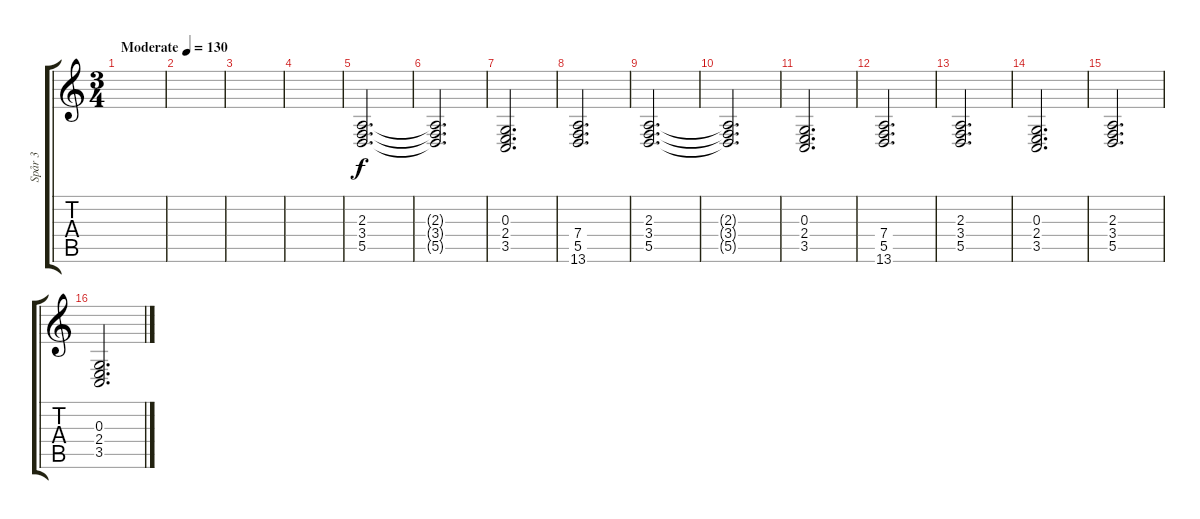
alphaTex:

\track ("Spår 3" "Spår 3") {instrument pad2warm}
\staff {score tabs}
\tuning (E4 B3 G3 D3 A2 E2) {hide}
\ts (3 4)
\tempo (130 "Moderate")
\clef g2
\ks c
|
|
|
|
(2.3 3.4 5.5).2{d} |
(2.3{t} 3.4{t} 5.5{t}).2{d} |
(0.3 2.4 3.5).2{d} |
(7.4 5.5 13.6).2{d} |
(2.3 3.4 5.5).2{d} |
(2.3{t} 3.4{t} 5.5{t}).2{d} |
(0.3 2.4 3.5).2{d} |
(7.4 5.5 13.6).2{d} |
(2.3 3.4 5.5).2{d} |
(0.3 2.4 3.5).2{d} |
(2.3 3.4 5.5).2{d} |
(0.3 2.4 3.5).2{d}
